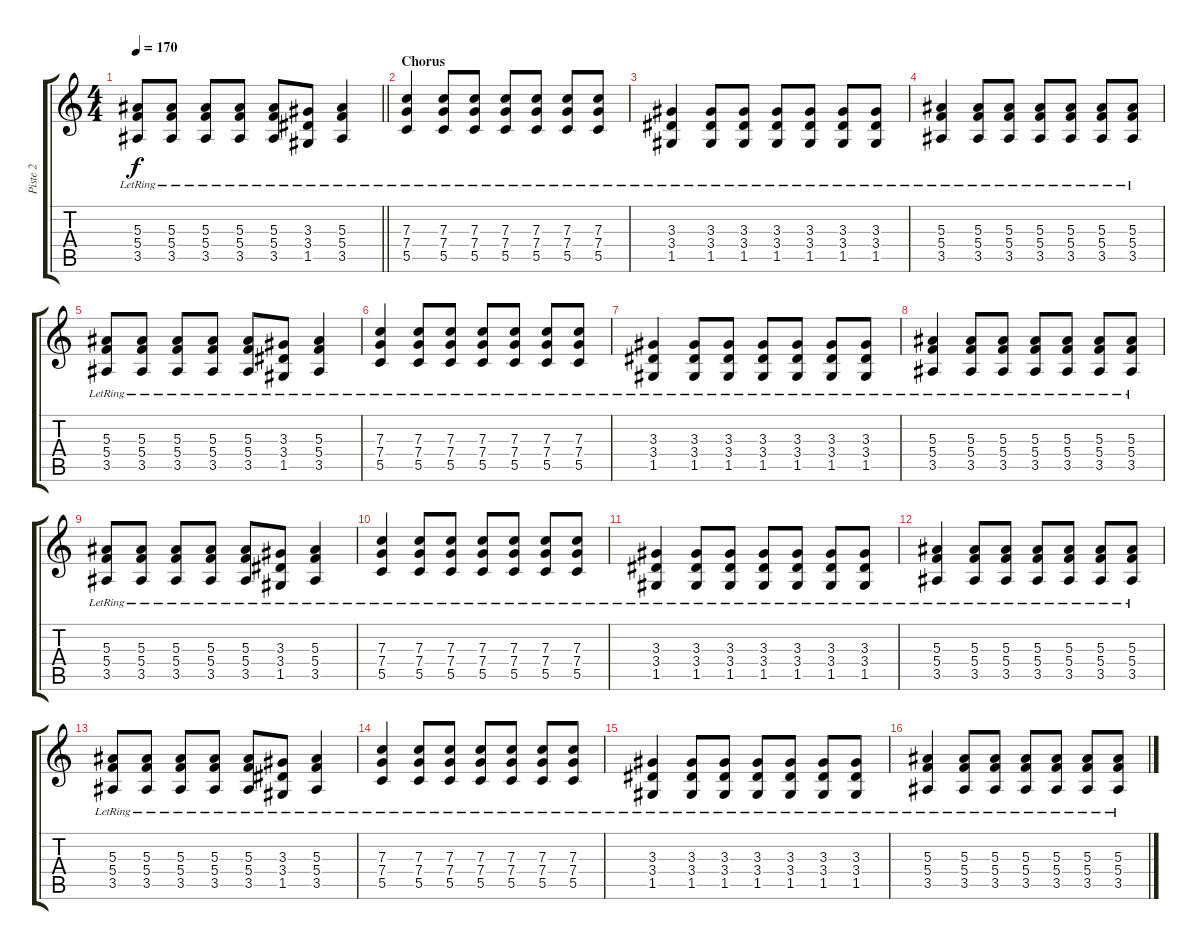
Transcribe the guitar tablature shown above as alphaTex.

\track ("Piste 2" "Piste 2") {instrument acousticguitarsteel}
\staff {score tabs}
\tuning (D4 A3 F3 C3 G2 C2) {hide}
\ts (4 4)
\tempo 170
\clef g2
\barLineRight lightlight
\ks c
(5.3{lr} 5.4{lr} 3.5{lr}).8{dy f} (5.3{lr} 5.4{lr} 3.5{lr}).8 (5.3{lr} 5.4{lr} 3.5{lr}).8 (5.3{lr} 5.4 3.5).8 (5.3{lr} 5.4{lr} 3.5{lr}).8 (3.3{lr} 3.4{lr} 1.5{lr}).8 (5.3{lr} 5.4{lr} 3.5{lr}).4 |
\section ("" "Chorus")
(7.3{lr} 7.4{lr} 5.5{lr}).4 (7.3{lr} 7.4{lr} 5.5{lr}).8 (7.3{lr} 7.4{lr} 5.5{lr}).8 (7.3{lr} 7.4{lr} 5.5{lr}).8 (7.3{lr} 7.4{lr} 5.5{lr}).8 (7.3{lr} 7.4{lr} 5.5{lr}).8 (7.3{lr} 7.4{lr} 5.5{lr}).8 |
(3.3{lr} 3.4{lr} 1.5{lr}).4 (3.3{lr} 3.4{lr} 1.5{lr}).8 (3.3{lr} 3.4{lr} 1.5{lr}).8 (3.3{lr} 3.4{lr} 1.5{lr}).8 (3.3{lr} 3.4{lr} 1.5{lr}).8 (3.3{lr} 3.4{lr} 1.5{lr}).8 (3.3{lr} 3.4{lr} 1.5{lr}).8 |
(5.3{lr} 5.4{lr} 3.5{lr}).4 (5.3{lr} 5.4{lr} 3.5{lr}).8 (5.3{lr} 5.4{lr} 3.5{lr}).8 (5.3{lr} 5.4{lr} 3.5{lr}).8 (5.3{lr} 5.4{lr} 3.5{lr}).8 (5.3{lr} 5.4{lr} 3.5{lr}).8 (5.3{lr} 5.4{lr} 3.5{lr}).8 |
(5.3{lr} 5.4{lr} 3.5{lr}).8 (5.3{lr} 5.4{lr} 3.5{lr}).8 (5.3{lr} 5.4{lr} 3.5{lr}).8 (5.3{lr} 5.4 3.5).8 (5.3{lr} 5.4{lr} 3.5{lr}).8 (3.3{lr} 3.4{lr} 1.5{lr}).8 (5.3{lr} 5.4{lr} 3.5{lr}).4 |
(7.3{lr} 7.4{lr} 5.5{lr}).4 (7.3{lr} 7.4{lr} 5.5{lr}).8 (7.3{lr} 7.4{lr} 5.5{lr}).8 (7.3{lr} 7.4{lr} 5.5{lr}).8 (7.3{lr} 7.4{lr} 5.5{lr}).8 (7.3{lr} 7.4{lr} 5.5{lr}).8 (7.3{lr} 7.4{lr} 5.5{lr}).8 |
(3.3{lr} 3.4{lr} 1.5{lr}).4 (3.3{lr} 3.4{lr} 1.5{lr}).8 (3.3{lr} 3.4{lr} 1.5{lr}).8 (3.3{lr} 3.4{lr} 1.5{lr}).8 (3.3{lr} 3.4{lr} 1.5{lr}).8 (3.3{lr} 3.4{lr} 1.5{lr}).8 (3.3{lr} 3.4{lr} 1.5{lr}).8 |
(5.3{lr} 5.4{lr} 3.5{lr}).4 (5.3{lr} 5.4{lr} 3.5{lr}).8 (5.3{lr} 5.4{lr} 3.5{lr}).8 (5.3{lr} 5.4{lr} 3.5{lr}).8 (5.3{lr} 5.4{lr} 3.5{lr}).8 (5.3{lr} 5.4{lr} 3.5{lr}).8 (5.3{lr} 5.4{lr} 3.5{lr}).8 |
(5.3{lr} 5.4{lr} 3.5{lr}).8 (5.3{lr} 5.4{lr} 3.5{lr}).8 (5.3{lr} 5.4{lr} 3.5{lr}).8 (5.3{lr} 5.4 3.5).8 (5.3{lr} 5.4{lr} 3.5{lr}).8 (3.3{lr} 3.4{lr} 1.5{lr}).8 (5.3{lr} 5.4{lr} 3.5{lr}).4 |
(7.3{lr} 7.4{lr} 5.5{lr}).4 (7.3{lr} 7.4{lr} 5.5{lr}).8 (7.3{lr} 7.4{lr} 5.5{lr}).8 (7.3{lr} 7.4{lr} 5.5{lr}).8 (7.3{lr} 7.4{lr} 5.5{lr}).8 (7.3{lr} 7.4{lr} 5.5{lr}).8 (7.3{lr} 7.4{lr} 5.5{lr}).8 |
(3.3{lr} 3.4{lr} 1.5{lr}).4 (3.3{lr} 3.4{lr} 1.5{lr}).8 (3.3{lr} 3.4{lr} 1.5{lr}).8 (3.3{lr} 3.4{lr} 1.5{lr}).8 (3.3{lr} 3.4{lr} 1.5{lr}).8 (3.3{lr} 3.4{lr} 1.5{lr}).8 (3.3{lr} 3.4{lr} 1.5{lr}).8 |
(5.3{lr} 5.4{lr} 3.5{lr}).4 (5.3{lr} 5.4{lr} 3.5{lr}).8 (5.3{lr} 5.4{lr} 3.5{lr}).8 (5.3{lr} 5.4{lr} 3.5{lr}).8 (5.3{lr} 5.4{lr} 3.5{lr}).8 (5.3{lr} 5.4{lr} 3.5{lr}).8 (5.3{lr} 5.4{lr} 3.5{lr}).8 |
(5.3{lr} 5.4{lr} 3.5{lr}).8 (5.3{lr} 5.4{lr} 3.5{lr}).8 (5.3{lr} 5.4{lr} 3.5{lr}).8 (5.3{lr} 5.4 3.5).8 (5.3{lr} 5.4{lr} 3.5{lr}).8 (3.3{lr} 3.4{lr} 1.5{lr}).8 (5.3{lr} 5.4{lr} 3.5{lr}).4 |
(7.3{lr} 7.4{lr} 5.5{lr}).4 (7.3{lr} 7.4{lr} 5.5{lr}).8 (7.3{lr} 7.4{lr} 5.5{lr}).8 (7.3{lr} 7.4{lr} 5.5{lr}).8 (7.3{lr} 7.4{lr} 5.5{lr}).8 (7.3{lr} 7.4{lr} 5.5{lr}).8 (7.3{lr} 7.4{lr} 5.5{lr}).8 |
(3.3{lr} 3.4{lr} 1.5{lr}).4 (3.3{lr} 3.4{lr} 1.5{lr}).8 (3.3{lr} 3.4{lr} 1.5{lr}).8 (3.3{lr} 3.4{lr} 1.5{lr}).8 (3.3{lr} 3.4{lr} 1.5{lr}).8 (3.3{lr} 3.4{lr} 1.5{lr}).8 (3.3{lr} 3.4{lr} 1.5{lr}).8 |
(5.3{lr} 5.4{lr} 3.5{lr}).4 (5.3{lr} 5.4{lr} 3.5{lr}).8 (5.3{lr} 5.4{lr} 3.5{lr}).8 (5.3{lr} 5.4{lr} 3.5{lr}).8 (5.3{lr} 5.4{lr} 3.5{lr}).8 (5.3{lr} 5.4{lr} 3.5{lr}).8 (5.3{lr} 5.4{lr} 3.5{lr}).8
